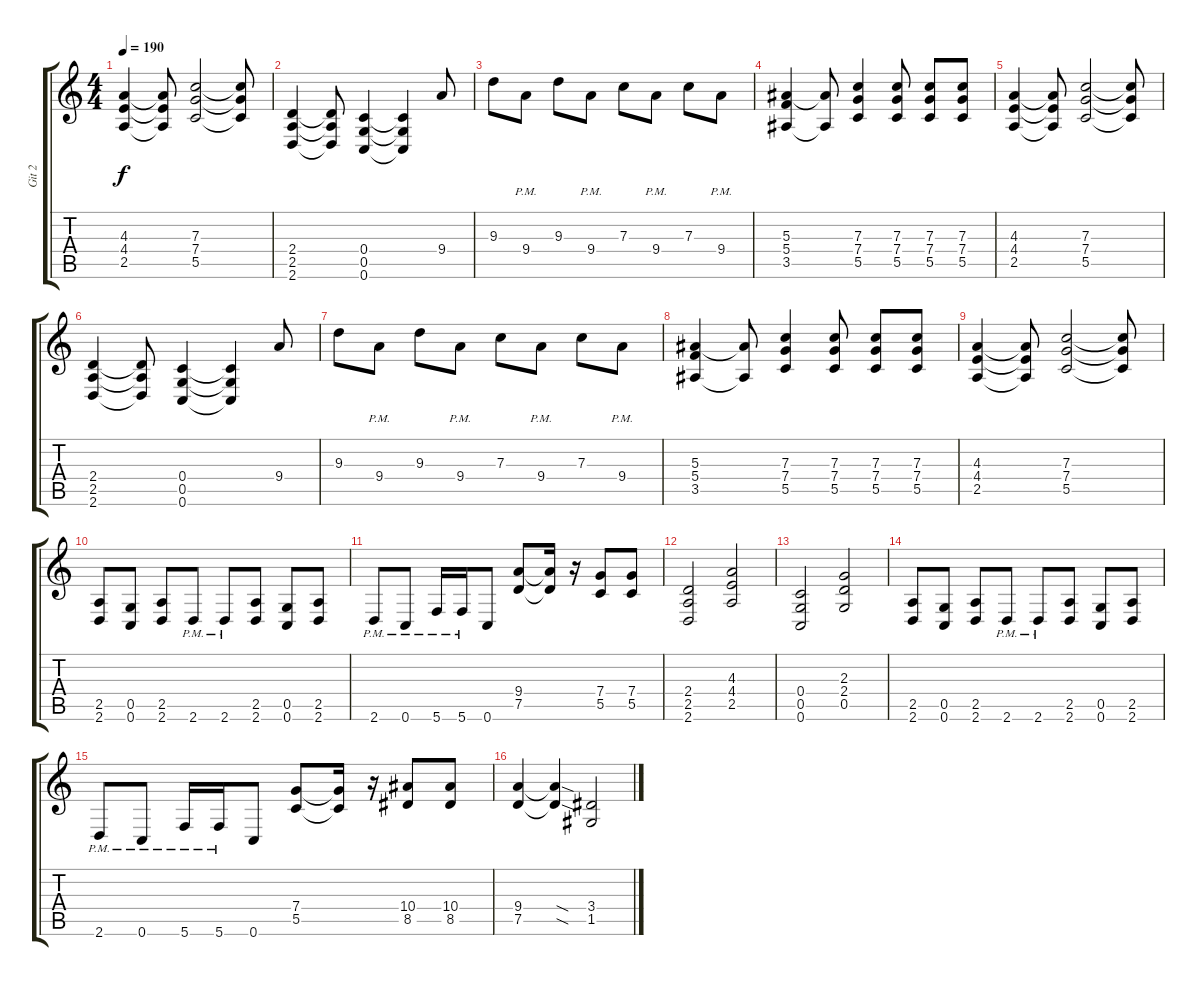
\track ("Git 2" "Git 2") {instrument overdrivenguitar}
\staff {score tabs}
\tuning (D4 A3 F3 C3 G2 C2) {hide}
\ts (4 4)
\tempo 190
\clef g2
\ks c
(4.3 4.4 2.5).4{dy f} (4.3{t} 4.4{t} 2.5{t}).8 (7.3 7.4 5.5).2 (7.3{t} 7.4{t} 5.5{t}).8 |
(2.4 2.5 2.6).4 (2.4{t} 2.5{t} 2.6{t}).8 (0.4 0.5 0.6).4 (0.4{t} 0.5{t} 0.6{t}).4 9.4.8 |
9.3.8 9.4{pm}.8 9.3.8 9.4{pm}.8 7.3.8 9.4{pm}.8 7.3.8 9.4{pm}.8 |
(5.3 5.4 3.5).4 (5.3{t} 3.5{t}).8 (7.3 7.4 5.5).4 (7.3 7.4 5.5).8 (7.3 7.4 5.5).8 (7.3 7.4 5.5).8 |
(4.3 4.4 2.5).4 (4.3{t} 4.4{t} 2.5{t}).8 (7.3 7.4 5.5).2 (7.3{t} 7.4{t} 5.5{t}).8 |
(2.4 2.5 2.6).4 (2.4{t} 2.5{t} 2.6{t}).8 (0.4 0.5 0.6).4 (0.4{t} 0.5{t} 0.6{t}).4 9.4.8 |
9.3.8 9.4{pm}.8 9.3.8 9.4{pm}.8 7.3.8 9.4{pm}.8 7.3.8 9.4{pm}.8 |
(5.3 5.4 3.5).4 (5.3{t} 3.5{t}).8 (7.3 7.4 5.5).4 (7.3 7.4 5.5).8 (7.3 7.4 5.5).8 (7.3 7.4 5.5).8 |
(4.3 4.4 2.5).4 (4.3{t} 4.4{t} 2.5{t}).8 (7.3 7.4 5.5).2 (7.3{t} 7.4{t} 5.5{t}).8 |
(2.5 2.6).8 (0.5 0.6).8 (2.5 2.6).8 2.6{pm}.8 2.6{pm}.8 (2.5 2.6).8 (0.5 0.6).8 (2.5 2.6).8 |
2.6{pm}.8 0.6{pm}.8 5.6{pm}.16 5.6{pm}.16 0.6.8 (9.4 7.5).8 (9.4{t} 7.5{t}).16 r.16 (7.4 5.5).8 (7.4 5.5).8 |
(2.4 2.5 2.6).2 (4.3 4.4 2.5).2 |
(0.4 0.5 0.6).2 (2.3 2.4 0.5).2 |
(2.5 2.6).8 (0.5 0.6).8 (2.5 2.6).8 2.6{pm}.8 2.6{pm}.8 (2.5 2.6).8 (0.5 0.6).8 (2.5 2.6).8 |
2.6{pm}.8 0.6{pm}.8 5.6{pm}.16 5.6{pm}.16 0.6.8 (7.4 5.5).8 (7.4{t} 5.5{t}).16 r.16 (10.4 8.5).8 (10.4 8.5).8 |
(9.4 7.5).4 (9.4{sod t} 7.5{sod t}).4 (3.4 1.5).2
